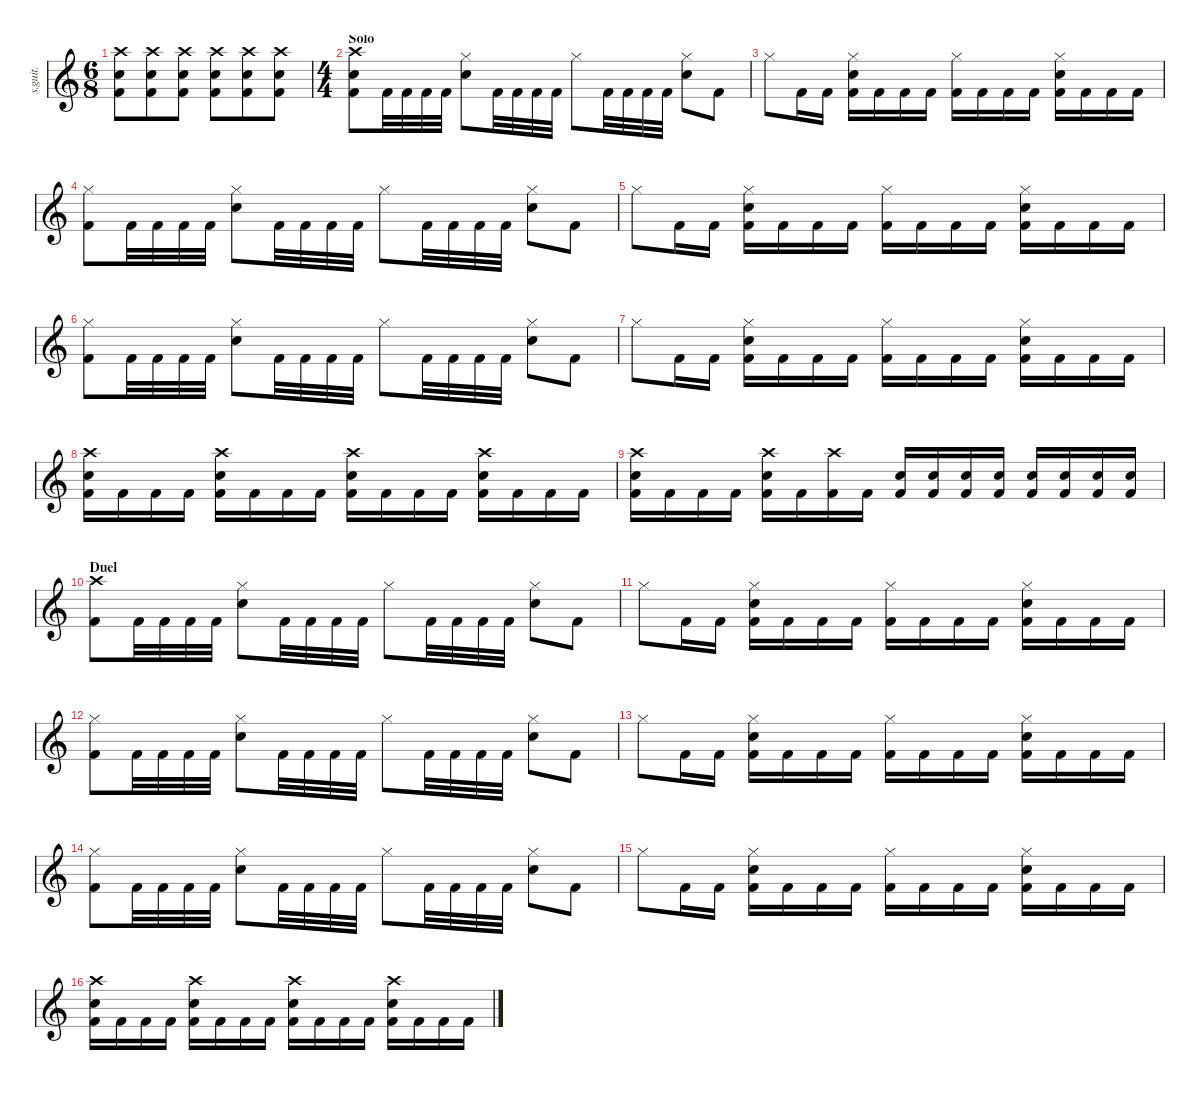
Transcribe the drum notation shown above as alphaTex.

\defaultSystemsLayout 4
\hideDynamics
\bracketExtendMode nobrackets
\track ("Mike Portnoy" "s.guit.") {instrument percussion}
\staff {score}
\articulation defaults
\ts (6 8)
\tempo (130 hide)
\clef g2
\ks c
("Crash high (hit)" "Snare (hit) 2" "Kick (hit) 2").8{lyrics (0 "") lyrics (1 "") lyrics (2 "") lyrics (3 "") lyrics (4 "") dy mf} ("Crash high (hit)" "Snare (hit) 2" "Kick (hit) 2").8{lyrics (0 "") lyrics (1 "") lyrics (2 "") lyrics (3 "") lyrics (4 "") dy f} ("Crash high (hit)" "Snare (hit) 2" "Kick (hit) 2").8{lyrics (0 "") lyrics (1 "") lyrics (2 "") lyrics (3 "") lyrics (4 "")} ("Crash high (hit)" "Snare (hit) 2" "Kick (hit) 2").8{lyrics (0 "") lyrics (1 "") lyrics (2 "") lyrics (3 "") lyrics (4 "")} ("Crash high (hit)" "Snare (hit) 2" "Kick (hit) 2").8{lyrics (0 "") lyrics (1 "") lyrics (2 "") lyrics (3 "") lyrics (4 "") dy ff} ("Crash high (hit)" "Snare (hit) 2" "Kick (hit) 2").8{lyrics (0 "") lyrics (1 "") lyrics (2 "") lyrics (3 "") lyrics (4 "")} |
\ts (4 4)
\beaming (8 2 2 2 2)
\section ("" "Solo")
("Crash high (hit)" "Snare (hit) 2" "Kick (hit) 2").8{lyrics (0 "") lyrics (1 "") lyrics (2 "") lyrics (3 "") lyrics (4 "")} "Kick (hit) 2".32{lyrics (0 "") lyrics (1 "") lyrics (2 "") lyrics (3 "") lyrics (4 "") dy fff} "Kick (hit) 2".32{lyrics (0 "") lyrics (1 "") lyrics (2 "") lyrics (3 "") lyrics (4 "")} "Kick (hit) 2".32{lyrics (0 "") lyrics (1 "") lyrics (2 "") lyrics (3 "") lyrics (4 "")} "Kick (hit) 2".32{lyrics (0 "") lyrics (1 "") lyrics (2 "") lyrics (3 "") lyrics (4 "")} ("Hi-Hat (closed)" "Snare (hit) 2").8{lyrics (0 "") lyrics (1 "") lyrics (2 "") lyrics (3 "") lyrics (4 "") dy ff} "Kick (hit) 2".32{lyrics (0 "") lyrics (1 "") lyrics (2 "") lyrics (3 "") lyrics (4 "") dy fff} "Kick (hit) 2".32{lyrics (0 "") lyrics (1 "") lyrics (2 "") lyrics (3 "") lyrics (4 "")} "Kick (hit) 2".32{lyrics (0 "") lyrics (1 "") lyrics (2 "") lyrics (3 "") lyrics (4 "")} "Kick (hit) 2".32{lyrics (0 "") lyrics (1 "") lyrics (2 "") lyrics (3 "") lyrics (4 "")} "Hi-Hat (closed)".8{lyrics (0 "") lyrics (1 "") lyrics (2 "") lyrics (3 "") lyrics (4 "") dy ff} "Kick (hit) 2".32{lyrics (0 "") lyrics (1 "") lyrics (2 "") lyrics (3 "") lyrics (4 "") dy fff} "Kick (hit) 2".32{lyrics (0 "") lyrics (1 "") lyrics (2 "") lyrics (3 "") lyrics (4 "")} "Kick (hit) 2".32{lyrics (0 "") lyrics (1 "") lyrics (2 "") lyrics (3 "") lyrics (4 "")} "Kick (hit) 2".32{lyrics (0 "") lyrics (1 "") lyrics (2 "") lyrics (3 "") lyrics (4 "")} ("Hi-Hat (closed)" "Snare (hit) 2").8{lyrics (0 "") lyrics (1 "") lyrics (2 "") lyrics (3 "") lyrics (4 "") dy ff} "Kick (hit) 2".8{lyrics (0 "") lyrics (1 "") lyrics (2 "") lyrics (3 "") lyrics (4 "") dy fff} |
"Hi-Hat (closed)".8{lyrics (0 "") lyrics (1 "") lyrics (2 "") lyrics (3 "") lyrics (4 "") dy ff} "Kick (hit) 2".16{lyrics (0 "") lyrics (1 "") lyrics (2 "") lyrics (3 "") lyrics (4 "") dy fff} "Kick (hit) 2".16{lyrics (0 "") lyrics (1 "") lyrics (2 "") lyrics (3 "") lyrics (4 "")} ("Hi-Hat (closed)" "Snare (hit) 2" "Kick (hit) 2").16{lyrics (0 "") lyrics (1 "") lyrics (2 "") lyrics (3 "") lyrics (4 "") dy ff} "Kick (hit) 2".16{lyrics (0 "") lyrics (1 "") lyrics (2 "") lyrics (3 "") lyrics (4 "") dy fff} "Kick (hit) 2".16{lyrics (0 "") lyrics (1 "") lyrics (2 "") lyrics (3 "") lyrics (4 "")} "Kick (hit) 2".16{lyrics (0 "") lyrics (1 "") lyrics (2 "") lyrics (3 "") lyrics (4 "")} ("Hi-Hat (closed)" "Kick (hit) 2").16{lyrics (0 "") lyrics (1 "") lyrics (2 "") lyrics (3 "") lyrics (4 "")} "Kick (hit) 2".16{lyrics (0 "") lyrics (1 "") lyrics (2 "") lyrics (3 "") lyrics (4 "")} "Kick (hit) 2".16{lyrics (0 "") lyrics (1 "") lyrics (2 "") lyrics (3 "") lyrics (4 "")} "Kick (hit) 2".16{lyrics (0 "") lyrics (1 "") lyrics (2 "") lyrics (3 "") lyrics (4 "")} ("Hi-Hat (closed)" "Snare (hit) 2" "Kick (hit) 2").16{lyrics (0 "") lyrics (1 "") lyrics (2 "") lyrics (3 "") lyrics (4 "") dy ff} "Kick (hit) 2".16{lyrics (0 "") lyrics (1 "") lyrics (2 "") lyrics (3 "") lyrics (4 "") dy fff} "Kick (hit) 2".16{lyrics (0 "") lyrics (1 "") lyrics (2 "") lyrics (3 "") lyrics (4 "")} "Kick (hit) 2".16{lyrics (0 "") lyrics (1 "") lyrics (2 "") lyrics (3 "") lyrics (4 "")} |
("Hi-Hat (closed)" "Kick (hit) 2").8{lyrics (0 "") lyrics (1 "") lyrics (2 "") lyrics (3 "") lyrics (4 "")} "Kick (hit) 2".32{lyrics (0 "") lyrics (1 "") lyrics (2 "") lyrics (3 "") lyrics (4 "")} "Kick (hit) 2".32{lyrics (0 "") lyrics (1 "") lyrics (2 "") lyrics (3 "") lyrics (4 "")} "Kick (hit) 2".32{lyrics (0 "") lyrics (1 "") lyrics (2 "") lyrics (3 "") lyrics (4 "")} "Kick (hit) 2".32{lyrics (0 "") lyrics (1 "") lyrics (2 "") lyrics (3 "") lyrics (4 "")} ("Hi-Hat (closed)" "Snare (hit) 2").8{lyrics (0 "") lyrics (1 "") lyrics (2 "") lyrics (3 "") lyrics (4 "") dy ff} "Kick (hit) 2".32{lyrics (0 "") lyrics (1 "") lyrics (2 "") lyrics (3 "") lyrics (4 "") dy fff} "Kick (hit) 2".32{lyrics (0 "") lyrics (1 "") lyrics (2 "") lyrics (3 "") lyrics (4 "")} "Kick (hit) 2".32{lyrics (0 "") lyrics (1 "") lyrics (2 "") lyrics (3 "") lyrics (4 "")} "Kick (hit) 2".32{lyrics (0 "") lyrics (1 "") lyrics (2 "") lyrics (3 "") lyrics (4 "")} "Hi-Hat (closed)".8{lyrics (0 "") lyrics (1 "") lyrics (2 "") lyrics (3 "") lyrics (4 "") dy ff} "Kick (hit) 2".32{lyrics (0 "") lyrics (1 "") lyrics (2 "") lyrics (3 "") lyrics (4 "") dy fff} "Kick (hit) 2".32{lyrics (0 "") lyrics (1 "") lyrics (2 "") lyrics (3 "") lyrics (4 "")} "Kick (hit) 2".32{lyrics (0 "") lyrics (1 "") lyrics (2 "") lyrics (3 "") lyrics (4 "")} "Kick (hit) 2".32{lyrics (0 "") lyrics (1 "") lyrics (2 "") lyrics (3 "") lyrics (4 "")} ("Hi-Hat (closed)" "Snare (hit) 2").8{lyrics (0 "") lyrics (1 "") lyrics (2 "") lyrics (3 "") lyrics (4 "") dy ff} "Kick (hit) 2".8{lyrics (0 "") lyrics (1 "") lyrics (2 "") lyrics (3 "") lyrics (4 "") dy fff} |
"Hi-Hat (closed)".8{lyrics (0 "") lyrics (1 "") lyrics (2 "") lyrics (3 "") lyrics (4 "") dy ff} "Kick (hit) 2".16{lyrics (0 "") lyrics (1 "") lyrics (2 "") lyrics (3 "") lyrics (4 "") dy fff} "Kick (hit) 2".16{lyrics (0 "") lyrics (1 "") lyrics (2 "") lyrics (3 "") lyrics (4 "")} ("Hi-Hat (closed)" "Snare (hit) 2" "Kick (hit) 2").16{lyrics (0 "") lyrics (1 "") lyrics (2 "") lyrics (3 "") lyrics (4 "") dy ff} "Kick (hit) 2".16{lyrics (0 "") lyrics (1 "") lyrics (2 "") lyrics (3 "") lyrics (4 "") dy fff} "Kick (hit) 2".16{lyrics (0 "") lyrics (1 "") lyrics (2 "") lyrics (3 "") lyrics (4 "")} "Kick (hit) 2".16{lyrics (0 "") lyrics (1 "") lyrics (2 "") lyrics (3 "") lyrics (4 "")} ("Hi-Hat (closed)" "Kick (hit) 2").16{lyrics (0 "") lyrics (1 "") lyrics (2 "") lyrics (3 "") lyrics (4 "")} "Kick (hit) 2".16{lyrics (0 "") lyrics (1 "") lyrics (2 "") lyrics (3 "") lyrics (4 "")} "Kick (hit) 2".16{lyrics (0 "") lyrics (1 "") lyrics (2 "") lyrics (3 "") lyrics (4 "")} "Kick (hit) 2".16{lyrics (0 "") lyrics (1 "") lyrics (2 "") lyrics (3 "") lyrics (4 "")} ("Hi-Hat (closed)" "Snare (hit) 2" "Kick (hit) 2").16{lyrics (0 "") lyrics (1 "") lyrics (2 "") lyrics (3 "") lyrics (4 "") dy ff} "Kick (hit) 2".16{lyrics (0 "") lyrics (1 "") lyrics (2 "") lyrics (3 "") lyrics (4 "") dy fff} "Kick (hit) 2".16{lyrics (0 "") lyrics (1 "") lyrics (2 "") lyrics (3 "") lyrics (4 "")} "Kick (hit) 2".16{lyrics (0 "") lyrics (1 "") lyrics (2 "") lyrics (3 "") lyrics (4 "")} |
("Hi-Hat (closed)" "Kick (hit) 2").8{lyrics (0 "") lyrics (1 "") lyrics (2 "") lyrics (3 "") lyrics (4 "")} "Kick (hit) 2".32{lyrics (0 "") lyrics (1 "") lyrics (2 "") lyrics (3 "") lyrics (4 "")} "Kick (hit) 2".32{lyrics (0 "") lyrics (1 "") lyrics (2 "") lyrics (3 "") lyrics (4 "")} "Kick (hit) 2".32{lyrics (0 "") lyrics (1 "") lyrics (2 "") lyrics (3 "") lyrics (4 "")} "Kick (hit) 2".32{lyrics (0 "") lyrics (1 "") lyrics (2 "") lyrics (3 "") lyrics (4 "")} ("Hi-Hat (closed)" "Snare (hit) 2").8{lyrics (0 "") lyrics (1 "") lyrics (2 "") lyrics (3 "") lyrics (4 "") dy ff} "Kick (hit) 2".32{lyrics (0 "") lyrics (1 "") lyrics (2 "") lyrics (3 "") lyrics (4 "") dy fff} "Kick (hit) 2".32{lyrics (0 "") lyrics (1 "") lyrics (2 "") lyrics (3 "") lyrics (4 "")} "Kick (hit) 2".32{lyrics (0 "") lyrics (1 "") lyrics (2 "") lyrics (3 "") lyrics (4 "")} "Kick (hit) 2".32{lyrics (0 "") lyrics (1 "") lyrics (2 "") lyrics (3 "") lyrics (4 "")} "Hi-Hat (closed)".8{lyrics (0 "") lyrics (1 "") lyrics (2 "") lyrics (3 "") lyrics (4 "") dy ff} "Kick (hit) 2".32{lyrics (0 "") lyrics (1 "") lyrics (2 "") lyrics (3 "") lyrics (4 "") dy fff} "Kick (hit) 2".32{lyrics (0 "") lyrics (1 "") lyrics (2 "") lyrics (3 "") lyrics (4 "")} "Kick (hit) 2".32{lyrics (0 "") lyrics (1 "") lyrics (2 "") lyrics (3 "") lyrics (4 "")} "Kick (hit) 2".32{lyrics (0 "") lyrics (1 "") lyrics (2 "") lyrics (3 "") lyrics (4 "")} ("Hi-Hat (closed)" "Snare (hit) 2").8{lyrics (0 "") lyrics (1 "") lyrics (2 "") lyrics (3 "") lyrics (4 "") dy ff} "Kick (hit) 2".8{lyrics (0 "") lyrics (1 "") lyrics (2 "") lyrics (3 "") lyrics (4 "") dy fff} |
"Hi-Hat (closed)".8{lyrics (0 "") lyrics (1 "") lyrics (2 "") lyrics (3 "") lyrics (4 "") dy ff} "Kick (hit) 2".16{lyrics (0 "") lyrics (1 "") lyrics (2 "") lyrics (3 "") lyrics (4 "") dy fff} "Kick (hit) 2".16{lyrics (0 "") lyrics (1 "") lyrics (2 "") lyrics (3 "") lyrics (4 "")} ("Hi-Hat (closed)" "Snare (hit) 2" "Kick (hit) 2").16{lyrics (0 "") lyrics (1 "") lyrics (2 "") lyrics (3 "") lyrics (4 "") dy ff} "Kick (hit) 2".16{lyrics (0 "") lyrics (1 "") lyrics (2 "") lyrics (3 "") lyrics (4 "") dy fff} "Kick (hit) 2".16{lyrics (0 "") lyrics (1 "") lyrics (2 "") lyrics (3 "") lyrics (4 "")} "Kick (hit) 2".16{lyrics (0 "") lyrics (1 "") lyrics (2 "") lyrics (3 "") lyrics (4 "")} ("Hi-Hat (closed)" "Kick (hit) 2").16{lyrics (0 "") lyrics (1 "") lyrics (2 "") lyrics (3 "") lyrics (4 "")} "Kick (hit) 2".16{lyrics (0 "") lyrics (1 "") lyrics (2 "") lyrics (3 "") lyrics (4 "")} "Kick (hit) 2".16{lyrics (0 "") lyrics (1 "") lyrics (2 "") lyrics (3 "") lyrics (4 "")} "Kick (hit) 2".16{lyrics (0 "") lyrics (1 "") lyrics (2 "") lyrics (3 "") lyrics (4 "")} ("Hi-Hat (closed)" "Snare (hit) 2" "Kick (hit) 2").16{lyrics (0 "") lyrics (1 "") lyrics (2 "") lyrics (3 "") lyrics (4 "") dy ff} "Kick (hit) 2".16{lyrics (0 "") lyrics (1 "") lyrics (2 "") lyrics (3 "") lyrics (4 "") dy fff} "Kick (hit) 2".16{lyrics (0 "") lyrics (1 "") lyrics (2 "") lyrics (3 "") lyrics (4 "")} "Kick (hit) 2".16{lyrics (0 "") lyrics (1 "") lyrics (2 "") lyrics (3 "") lyrics (4 "")} |
("Crash high (hit)" "Snare (hit) 2" "Kick (hit) 2").16{lyrics (0 "") lyrics (1 "") lyrics (2 "") lyrics (3 "") lyrics (4 "") dy ff} "Kick (hit) 2".16{lyrics (0 "") lyrics (1 "") lyrics (2 "") lyrics (3 "") lyrics (4 "") dy fff} "Kick (hit) 2".16{lyrics (0 "") lyrics (1 "") lyrics (2 "") lyrics (3 "") lyrics (4 "")} "Kick (hit) 2".16{lyrics (0 "") lyrics (1 "") lyrics (2 "") lyrics (3 "") lyrics (4 "")} ("Crash high (hit)" "Snare (hit) 2" "Kick (hit) 2").16{lyrics (0 "") lyrics (1 "") lyrics (2 "") lyrics (3 "") lyrics (4 "") dy ff} "Kick (hit) 2".16{lyrics (0 "") lyrics (1 "") lyrics (2 "") lyrics (3 "") lyrics (4 "") dy fff} "Kick (hit) 2".16{lyrics (0 "") lyrics (1 "") lyrics (2 "") lyrics (3 "") lyrics (4 "")} "Kick (hit) 2".16{lyrics (0 "") lyrics (1 "") lyrics (2 "") lyrics (3 "") lyrics (4 "")} ("Crash high (hit)" "Snare (hit) 2" "Kick (hit) 2").16{lyrics (0 "") lyrics (1 "") lyrics (2 "") lyrics (3 "") lyrics (4 "") dy ff} "Kick (hit) 2".16{lyrics (0 "") lyrics (1 "") lyrics (2 "") lyrics (3 "") lyrics (4 "") dy fff} "Kick (hit) 2".16{lyrics (0 "") lyrics (1 "") lyrics (2 "") lyrics (3 "") lyrics (4 "")} "Kick (hit) 2".16{lyrics (0 "") lyrics (1 "") lyrics (2 "") lyrics (3 "") lyrics (4 "")} ("Crash high (hit)" "Snare (hit) 2" "Kick (hit) 2").16{lyrics (0 "") lyrics (1 "") lyrics (2 "") lyrics (3 "") lyrics (4 "") dy ff} "Kick (hit) 2".16{lyrics (0 "") lyrics (1 "") lyrics (2 "") lyrics (3 "") lyrics (4 "") dy fff} "Kick (hit) 2".16{lyrics (0 "") lyrics (1 "") lyrics (2 "") lyrics (3 "") lyrics (4 "")} "Kick (hit) 2".16{lyrics (0 "") lyrics (1 "") lyrics (2 "") lyrics (3 "") lyrics (4 "")} |
("Crash high (hit)" "Snare (hit) 2" "Kick (hit) 2").16{lyrics (0 "") lyrics (1 "") lyrics (2 "") lyrics (3 "") lyrics (4 "") dy ff} "Kick (hit) 2".16{lyrics (0 "") lyrics (1 "") lyrics (2 "") lyrics (3 "") lyrics (4 "") dy fff} "Kick (hit) 2".16{lyrics (0 "") lyrics (1 "") lyrics (2 "") lyrics (3 "") lyrics (4 "")} "Kick (hit) 2".16{lyrics (0 "") lyrics (1 "") lyrics (2 "") lyrics (3 "") lyrics (4 "")} ("Crash high (hit)" "Snare (hit) 2" "Kick (hit) 2").16{lyrics (0 "") lyrics (1 "") lyrics (2 "") lyrics (3 "") lyrics (4 "") dy ff} "Kick (hit) 2".16{lyrics (0 "") lyrics (1 "") lyrics (2 "") lyrics (3 "") lyrics (4 "") dy fff} ("Crash high (hit)" "Kick (hit) 2").16{lyrics (0 "") lyrics (1 "") lyrics (2 "") lyrics (3 "") lyrics (4 "")} "Kick (hit) 2".16{lyrics (0 "") lyrics (1 "") lyrics (2 "") lyrics (3 "") lyrics (4 "")} ("Snare (hit) 2" "Kick (hit) 2").16{lyrics (0 "") lyrics (1 "") lyrics (2 "") lyrics (3 "") lyrics (4 "")} ("Snare (hit) 2" "Kick (hit) 2").16{lyrics (0 "") lyrics (1 "") lyrics (2 "") lyrics (3 "") lyrics (4 "")} ("Snare (hit) 2" "Kick (hit) 2").16{lyrics (0 "") lyrics (1 "") lyrics (2 "") lyrics (3 "") lyrics (4 "")} ("Snare (hit) 2" "Kick (hit) 2").16{lyrics (0 "") lyrics (1 "") lyrics (2 "") lyrics (3 "") lyrics (4 "")} ("Snare (hit) 2" "Kick (hit) 2").16{lyrics (0 "") lyrics (1 "") lyrics (2 "") lyrics (3 "") lyrics (4 "")} ("Snare (hit) 2" "Kick (hit) 2").16{lyrics (0 "") lyrics (1 "") lyrics (2 "") lyrics (3 "") lyrics (4 "")} ("Snare (hit) 2" "Kick (hit) 2").16{lyrics (0 "") lyrics (1 "") lyrics (2 "") lyrics (3 "") lyrics (4 "")} ("Snare (hit) 2" "Kick (hit) 2").16{lyrics (0 "") lyrics (1 "") lyrics (2 "") lyrics (3 "") lyrics (4 "")} |
\section ("" "Duel")
("Crash high (hit)" "Kick (hit) 2").8{lyrics (0 "") lyrics (1 "") lyrics (2 "") lyrics (3 "") lyrics (4 "")} "Kick (hit) 2".32{lyrics (0 "") lyrics (1 "") lyrics (2 "") lyrics (3 "") lyrics (4 "")} "Kick (hit) 2".32{lyrics (0 "") lyrics (1 "") lyrics (2 "") lyrics (3 "") lyrics (4 "")} "Kick (hit) 2".32{lyrics (0 "") lyrics (1 "") lyrics (2 "") lyrics (3 "") lyrics (4 "")} "Kick (hit) 2".32{lyrics (0 "") lyrics (1 "") lyrics (2 "") lyrics (3 "") lyrics (4 "")} ("Hi-Hat (closed)" "Snare (hit) 2").8{lyrics (0 "") lyrics (1 "") lyrics (2 "") lyrics (3 "") lyrics (4 "") dy ff} "Kick (hit) 2".32{lyrics (0 "") lyrics (1 "") lyrics (2 "") lyrics (3 "") lyrics (4 "") dy fff} "Kick (hit) 2".32{lyrics (0 "") lyrics (1 "") lyrics (2 "") lyrics (3 "") lyrics (4 "")} "Kick (hit) 2".32{lyrics (0 "") lyrics (1 "") lyrics (2 "") lyrics (3 "") lyrics (4 "")} "Kick (hit) 2".32{lyrics (0 "") lyrics (1 "") lyrics (2 "") lyrics (3 "") lyrics (4 "")} "Hi-Hat (closed)".8{lyrics (0 "") lyrics (1 "") lyrics (2 "") lyrics (3 "") lyrics (4 "") dy ff} "Kick (hit) 2".32{lyrics (0 "") lyrics (1 "") lyrics (2 "") lyrics (3 "") lyrics (4 "") dy fff} "Kick (hit) 2".32{lyrics (0 "") lyrics (1 "") lyrics (2 "") lyrics (3 "") lyrics (4 "")} "Kick (hit) 2".32{lyrics (0 "") lyrics (1 "") lyrics (2 "") lyrics (3 "") lyrics (4 "")} "Kick (hit) 2".32{lyrics (0 "") lyrics (1 "") lyrics (2 "") lyrics (3 "") lyrics (4 "")} ("Hi-Hat (closed)" "Snare (hit) 2").8{lyrics (0 "") lyrics (1 "") lyrics (2 "") lyrics (3 "") lyrics (4 "") dy ff} "Kick (hit) 2".8{lyrics (0 "") lyrics (1 "") lyrics (2 "") lyrics (3 "") lyrics (4 "") dy fff} |
"Hi-Hat (closed)".8{lyrics (0 "") lyrics (1 "") lyrics (2 "") lyrics (3 "") lyrics (4 "") dy ff} "Kick (hit) 2".16{lyrics (0 "") lyrics (1 "") lyrics (2 "") lyrics (3 "") lyrics (4 "") dy fff} "Kick (hit) 2".16{lyrics (0 "") lyrics (1 "") lyrics (2 "") lyrics (3 "") lyrics (4 "")} ("Hi-Hat (closed)" "Snare (hit) 2" "Kick (hit) 2").16{lyrics (0 "") lyrics (1 "") lyrics (2 "") lyrics (3 "") lyrics (4 "") dy ff} "Kick (hit) 2".16{lyrics (0 "") lyrics (1 "") lyrics (2 "") lyrics (3 "") lyrics (4 "") dy fff} "Kick (hit) 2".16{lyrics (0 "") lyrics (1 "") lyrics (2 "") lyrics (3 "") lyrics (4 "")} "Kick (hit) 2".16{lyrics (0 "") lyrics (1 "") lyrics (2 "") lyrics (3 "") lyrics (4 "")} ("Hi-Hat (closed)" "Kick (hit) 2").16{lyrics (0 "") lyrics (1 "") lyrics (2 "") lyrics (3 "") lyrics (4 "")} "Kick (hit) 2".16{lyrics (0 "") lyrics (1 "") lyrics (2 "") lyrics (3 "") lyrics (4 "")} "Kick (hit) 2".16{lyrics (0 "") lyrics (1 "") lyrics (2 "") lyrics (3 "") lyrics (4 "")} "Kick (hit) 2".16{lyrics (0 "") lyrics (1 "") lyrics (2 "") lyrics (3 "") lyrics (4 "")} ("Hi-Hat (closed)" "Snare (hit) 2" "Kick (hit) 2").16{lyrics (0 "") lyrics (1 "") lyrics (2 "") lyrics (3 "") lyrics (4 "") dy ff} "Kick (hit) 2".16{lyrics (0 "") lyrics (1 "") lyrics (2 "") lyrics (3 "") lyrics (4 "") dy fff} "Kick (hit) 2".16{lyrics (0 "") lyrics (1 "") lyrics (2 "") lyrics (3 "") lyrics (4 "")} "Kick (hit) 2".16{lyrics (0 "") lyrics (1 "") lyrics (2 "") lyrics (3 "") lyrics (4 "")} |
("Hi-Hat (closed)" "Kick (hit) 2").8{lyrics (0 "") lyrics (1 "") lyrics (2 "") lyrics (3 "") lyrics (4 "")} "Kick (hit) 2".32{lyrics (0 "") lyrics (1 "") lyrics (2 "") lyrics (3 "") lyrics (4 "")} "Kick (hit) 2".32{lyrics (0 "") lyrics (1 "") lyrics (2 "") lyrics (3 "") lyrics (4 "")} "Kick (hit) 2".32{lyrics (0 "") lyrics (1 "") lyrics (2 "") lyrics (3 "") lyrics (4 "")} "Kick (hit) 2".32{lyrics (0 "") lyrics (1 "") lyrics (2 "") lyrics (3 "") lyrics (4 "")} ("Hi-Hat (closed)" "Snare (hit) 2").8{lyrics (0 "") lyrics (1 "") lyrics (2 "") lyrics (3 "") lyrics (4 "") dy ff} "Kick (hit) 2".32{lyrics (0 "") lyrics (1 "") lyrics (2 "") lyrics (3 "") lyrics (4 "") dy fff} "Kick (hit) 2".32{lyrics (0 "") lyrics (1 "") lyrics (2 "") lyrics (3 "") lyrics (4 "")} "Kick (hit) 2".32{lyrics (0 "") lyrics (1 "") lyrics (2 "") lyrics (3 "") lyrics (4 "")} "Kick (hit) 2".32{lyrics (0 "") lyrics (1 "") lyrics (2 "") lyrics (3 "") lyrics (4 "")} "Hi-Hat (closed)".8{lyrics (0 "") lyrics (1 "") lyrics (2 "") lyrics (3 "") lyrics (4 "") dy ff} "Kick (hit) 2".32{lyrics (0 "") lyrics (1 "") lyrics (2 "") lyrics (3 "") lyrics (4 "") dy fff} "Kick (hit) 2".32{lyrics (0 "") lyrics (1 "") lyrics (2 "") lyrics (3 "") lyrics (4 "")} "Kick (hit) 2".32{lyrics (0 "") lyrics (1 "") lyrics (2 "") lyrics (3 "") lyrics (4 "")} "Kick (hit) 2".32{lyrics (0 "") lyrics (1 "") lyrics (2 "") lyrics (3 "") lyrics (4 "")} ("Hi-Hat (closed)" "Snare (hit) 2").8{lyrics (0 "") lyrics (1 "") lyrics (2 "") lyrics (3 "") lyrics (4 "") dy ff} "Kick (hit) 2".8{lyrics (0 "") lyrics (1 "") lyrics (2 "") lyrics (3 "") lyrics (4 "") dy fff} |
"Hi-Hat (closed)".8{lyrics (0 "") lyrics (1 "") lyrics (2 "") lyrics (3 "") lyrics (4 "") dy ff} "Kick (hit) 2".16{lyrics (0 "") lyrics (1 "") lyrics (2 "") lyrics (3 "") lyrics (4 "") dy fff} "Kick (hit) 2".16{lyrics (0 "") lyrics (1 "") lyrics (2 "") lyrics (3 "") lyrics (4 "")} ("Hi-Hat (closed)" "Snare (hit) 2" "Kick (hit) 2").16{lyrics (0 "") lyrics (1 "") lyrics (2 "") lyrics (3 "") lyrics (4 "") dy ff} "Kick (hit) 2".16{lyrics (0 "") lyrics (1 "") lyrics (2 "") lyrics (3 "") lyrics (4 "") dy fff} "Kick (hit) 2".16{lyrics (0 "") lyrics (1 "") lyrics (2 "") lyrics (3 "") lyrics (4 "")} "Kick (hit) 2".16{lyrics (0 "") lyrics (1 "") lyrics (2 "") lyrics (3 "") lyrics (4 "")} ("Hi-Hat (closed)" "Kick (hit) 2").16{lyrics (0 "") lyrics (1 "") lyrics (2 "") lyrics (3 "") lyrics (4 "")} "Kick (hit) 2".16{lyrics (0 "") lyrics (1 "") lyrics (2 "") lyrics (3 "") lyrics (4 "")} "Kick (hit) 2".16{lyrics (0 "") lyrics (1 "") lyrics (2 "") lyrics (3 "") lyrics (4 "")} "Kick (hit) 2".16{lyrics (0 "") lyrics (1 "") lyrics (2 "") lyrics (3 "") lyrics (4 "")} ("Hi-Hat (closed)" "Snare (hit) 2" "Kick (hit) 2").16{lyrics (0 "") lyrics (1 "") lyrics (2 "") lyrics (3 "") lyrics (4 "") dy ff} "Kick (hit) 2".16{lyrics (0 "") lyrics (1 "") lyrics (2 "") lyrics (3 "") lyrics (4 "") dy fff} "Kick (hit) 2".16{lyrics (0 "") lyrics (1 "") lyrics (2 "") lyrics (3 "") lyrics (4 "")} "Kick (hit) 2".16{lyrics (0 "") lyrics (1 "") lyrics (2 "") lyrics (3 "") lyrics (4 "")} |
("Hi-Hat (closed)" "Kick (hit) 2").8{lyrics (0 "") lyrics (1 "") lyrics (2 "") lyrics (3 "") lyrics (4 "")} "Kick (hit) 2".32{lyrics (0 "") lyrics (1 "") lyrics (2 "") lyrics (3 "") lyrics (4 "")} "Kick (hit) 2".32{lyrics (0 "") lyrics (1 "") lyrics (2 "") lyrics (3 "") lyrics (4 "")} "Kick (hit) 2".32{lyrics (0 "") lyrics (1 "") lyrics (2 "") lyrics (3 "") lyrics (4 "")} "Kick (hit) 2".32{lyrics (0 "") lyrics (1 "") lyrics (2 "") lyrics (3 "") lyrics (4 "")} ("Hi-Hat (closed)" "Snare (hit) 2").8{lyrics (0 "") lyrics (1 "") lyrics (2 "") lyrics (3 "") lyrics (4 "") dy ff} "Kick (hit) 2".32{lyrics (0 "") lyrics (1 "") lyrics (2 "") lyrics (3 "") lyrics (4 "") dy fff} "Kick (hit) 2".32{lyrics (0 "") lyrics (1 "") lyrics (2 "") lyrics (3 "") lyrics (4 "")} "Kick (hit) 2".32{lyrics (0 "") lyrics (1 "") lyrics (2 "") lyrics (3 "") lyrics (4 "")} "Kick (hit) 2".32{lyrics (0 "") lyrics (1 "") lyrics (2 "") lyrics (3 "") lyrics (4 "")} "Hi-Hat (closed)".8{lyrics (0 "") lyrics (1 "") lyrics (2 "") lyrics (3 "") lyrics (4 "") dy ff} "Kick (hit) 2".32{lyrics (0 "") lyrics (1 "") lyrics (2 "") lyrics (3 "") lyrics (4 "") dy fff} "Kick (hit) 2".32{lyrics (0 "") lyrics (1 "") lyrics (2 "") lyrics (3 "") lyrics (4 "")} "Kick (hit) 2".32{lyrics (0 "") lyrics (1 "") lyrics (2 "") lyrics (3 "") lyrics (4 "")} "Kick (hit) 2".32{lyrics (0 "") lyrics (1 "") lyrics (2 "") lyrics (3 "") lyrics (4 "")} ("Hi-Hat (closed)" "Snare (hit) 2").8{lyrics (0 "") lyrics (1 "") lyrics (2 "") lyrics (3 "") lyrics (4 "") dy ff} "Kick (hit) 2".8{lyrics (0 "") lyrics (1 "") lyrics (2 "") lyrics (3 "") lyrics (4 "") dy fff} |
"Hi-Hat (closed)".8{lyrics (0 "") lyrics (1 "") lyrics (2 "") lyrics (3 "") lyrics (4 "") dy ff} "Kick (hit) 2".16{lyrics (0 "") lyrics (1 "") lyrics (2 "") lyrics (3 "") lyrics (4 "") dy fff} "Kick (hit) 2".16{lyrics (0 "") lyrics (1 "") lyrics (2 "") lyrics (3 "") lyrics (4 "")} ("Hi-Hat (closed)" "Snare (hit) 2" "Kick (hit) 2").16{lyrics (0 "") lyrics (1 "") lyrics (2 "") lyrics (3 "") lyrics (4 "") dy ff} "Kick (hit) 2".16{lyrics (0 "") lyrics (1 "") lyrics (2 "") lyrics (3 "") lyrics (4 "") dy fff} "Kick (hit) 2".16{lyrics (0 "") lyrics (1 "") lyrics (2 "") lyrics (3 "") lyrics (4 "")} "Kick (hit) 2".16{lyrics (0 "") lyrics (1 "") lyrics (2 "") lyrics (3 "") lyrics (4 "")} ("Hi-Hat (closed)" "Kick (hit) 2").16{lyrics (0 "") lyrics (1 "") lyrics (2 "") lyrics (3 "") lyrics (4 "")} "Kick (hit) 2".16{lyrics (0 "") lyrics (1 "") lyrics (2 "") lyrics (3 "") lyrics (4 "")} "Kick (hit) 2".16{lyrics (0 "") lyrics (1 "") lyrics (2 "") lyrics (3 "") lyrics (4 "")} "Kick (hit) 2".16{lyrics (0 "") lyrics (1 "") lyrics (2 "") lyrics (3 "") lyrics (4 "")} ("Hi-Hat (closed)" "Snare (hit) 2" "Kick (hit) 2").16{lyrics (0 "") lyrics (1 "") lyrics (2 "") lyrics (3 "") lyrics (4 "") dy ff} "Kick (hit) 2".16{lyrics (0 "") lyrics (1 "") lyrics (2 "") lyrics (3 "") lyrics (4 "") dy fff} "Kick (hit) 2".16{lyrics (0 "") lyrics (1 "") lyrics (2 "") lyrics (3 "") lyrics (4 "")} "Kick (hit) 2".16{lyrics (0 "") lyrics (1 "") lyrics (2 "") lyrics (3 "") lyrics (4 "")} |
("Crash high (hit)" "Snare (hit) 2" "Kick (hit) 2").16{lyrics (0 "") lyrics (1 "") lyrics (2 "") lyrics (3 "") lyrics (4 "") dy ff} "Kick (hit) 2".16{lyrics (0 "") lyrics (1 "") lyrics (2 "") lyrics (3 "") lyrics (4 "") dy fff} "Kick (hit) 2".16{lyrics (0 "") lyrics (1 "") lyrics (2 "") lyrics (3 "") lyrics (4 "")} "Kick (hit) 2".16{lyrics (0 "") lyrics (1 "") lyrics (2 "") lyrics (3 "") lyrics (4 "")} ("Crash high (hit)" "Snare (hit) 2" "Kick (hit) 2").16{lyrics (0 "") lyrics (1 "") lyrics (2 "") lyrics (3 "") lyrics (4 "") dy ff} "Kick (hit) 2".16{lyrics (0 "") lyrics (1 "") lyrics (2 "") lyrics (3 "") lyrics (4 "") dy fff} "Kick (hit) 2".16{lyrics (0 "") lyrics (1 "") lyrics (2 "") lyrics (3 "") lyrics (4 "")} "Kick (hit) 2".16{lyrics (0 "") lyrics (1 "") lyrics (2 "") lyrics (3 "") lyrics (4 "")} ("Crash high (hit)" "Snare (hit) 2" "Kick (hit) 2").16{lyrics (0 "") lyrics (1 "") lyrics (2 "") lyrics (3 "") lyrics (4 "") dy ff} "Kick (hit) 2".16{lyrics (0 "") lyrics (1 "") lyrics (2 "") lyrics (3 "") lyrics (4 "") dy fff} "Kick (hit) 2".16{lyrics (0 "") lyrics (1 "") lyrics (2 "") lyrics (3 "") lyrics (4 "")} "Kick (hit) 2".16{lyrics (0 "") lyrics (1 "") lyrics (2 "") lyrics (3 "") lyrics (4 "")} ("Crash high (hit)" "Snare (hit) 2" "Kick (hit) 2").16{lyrics (0 "") lyrics (1 "") lyrics (2 "") lyrics (3 "") lyrics (4 "") dy ff} "Kick (hit) 2".16{lyrics (0 "") lyrics (1 "") lyrics (2 "") lyrics (3 "") lyrics (4 "") dy fff} "Kick (hit) 2".16{lyrics (0 "") lyrics (1 "") lyrics (2 "") lyrics (3 "") lyrics (4 "")} "Kick (hit) 2".16{lyrics (0 "") lyrics (1 "") lyrics (2 "") lyrics (3 "") lyrics (4 "")}
